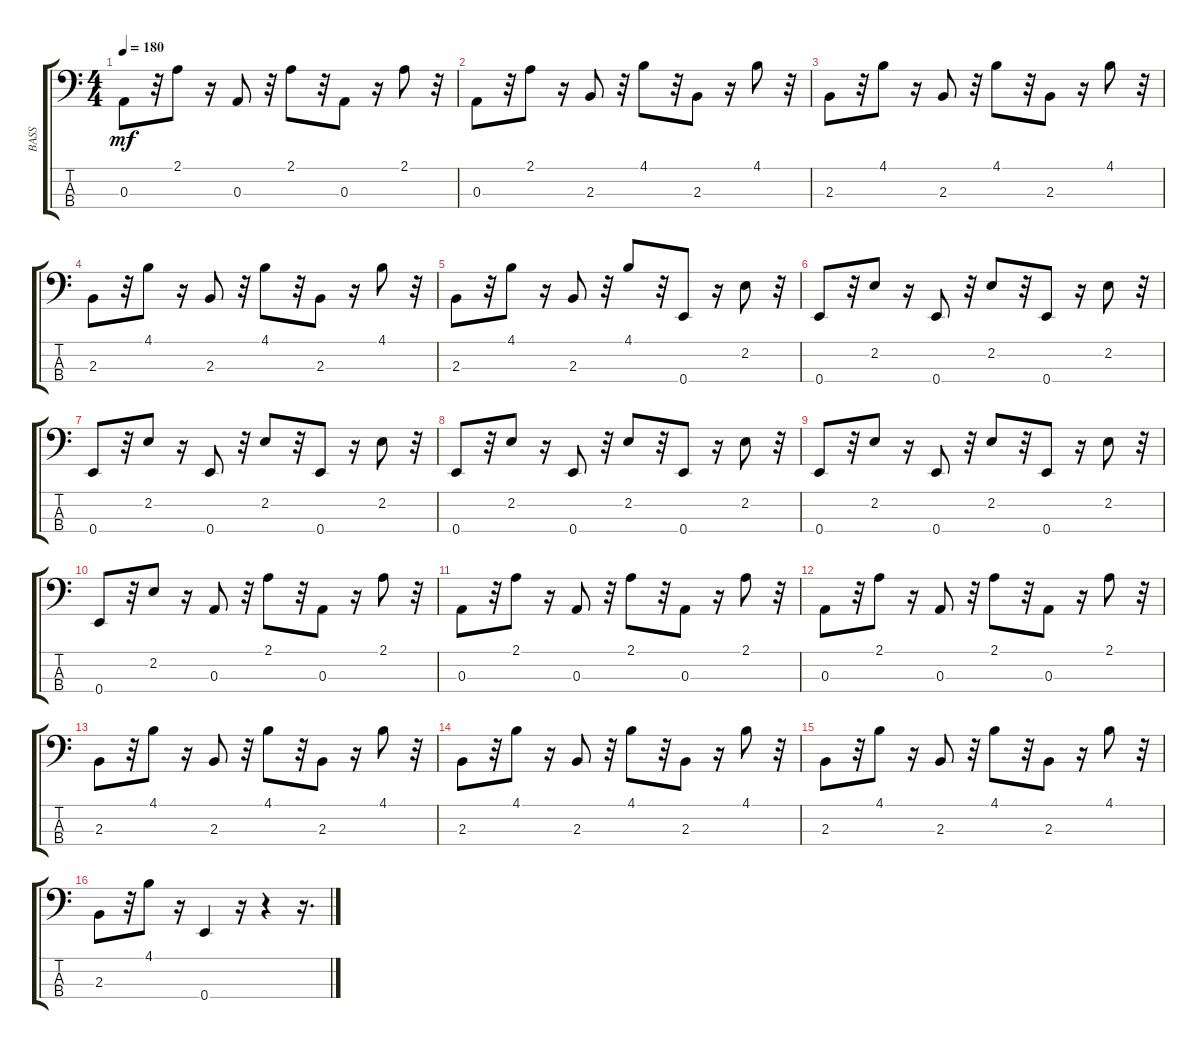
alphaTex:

\track ("BASS" "BASS") {instrument electricguitarmuted}
\staff {score tabs}
\tuning (G2 D2 A1 E1) {hide}
\ts (4 4)
\tempo 180
\clef f4
\ks c
0.3.8{dy mf} r.32 2.1.8 r.16 0.3.8 r.32 2.1.8 r.32 0.3.8 r.16 2.1.8 r.32 |
0.3.8 r.32 2.1.8 r.16 2.3.8 r.32 4.1.8 r.32 2.3.8 r.16 4.1.8 r.32 |
2.3.8 r.32 4.1.8 r.16 2.3.8 r.32 4.1.8 r.32 2.3.8 r.16 4.1.8 r.32 |
2.3.8 r.32 4.1.8 r.16 2.3.8 r.32 4.1.8 r.32 2.3.8 r.16 4.1.8 r.32 |
2.3.8 r.32 4.1.8 r.16 2.3.8 r.32 4.1.8 r.32 0.4.8 r.16 2.2.8 r.32 |
0.4.8 r.32 2.2.8 r.16 0.4.8 r.32 2.2.8 r.32 0.4.8 r.16 2.2.8 r.32 |
0.4.8 r.32 2.2.8 r.16 0.4.8 r.32 2.2.8 r.32 0.4.8 r.16 2.2.8 r.32 |
0.4.8 r.32 2.2.8 r.16 0.4.8 r.32 2.2.8 r.32 0.4.8 r.16 2.2.8 r.32 |
0.4.8 r.32 2.2.8 r.16 0.4.8 r.32 2.2.8 r.32 0.4.8 r.16 2.2.8 r.32 |
0.4.8 r.32 2.2.8 r.16 0.3.8 r.32 2.1.8 r.32 0.3.8 r.16 2.1.8 r.32 |
0.3.8 r.32 2.1.8 r.16 0.3.8 r.32 2.1.8 r.32 0.3.8 r.16 2.1.8 r.32 |
0.3.8 r.32 2.1.8 r.16 0.3.8 r.32 2.1.8 r.32 0.3.8 r.16 2.1.8 r.32 |
2.3.8 r.32 4.1.8 r.16 2.3.8 r.32 4.1.8 r.32 2.3.8 r.16 4.1.8 r.32 |
2.3.8 r.32 4.1.8 r.16 2.3.8 r.32 4.1.8 r.32 2.3.8 r.16 4.1.8 r.32 |
2.3.8 r.32 4.1.8 r.16 2.3.8 r.32 4.1.8 r.32 2.3.8 r.16 4.1.8 r.32 |
2.3.8 r.32 4.1.8 r.16 0.4.4 r.16 r.4 r.16{d}
